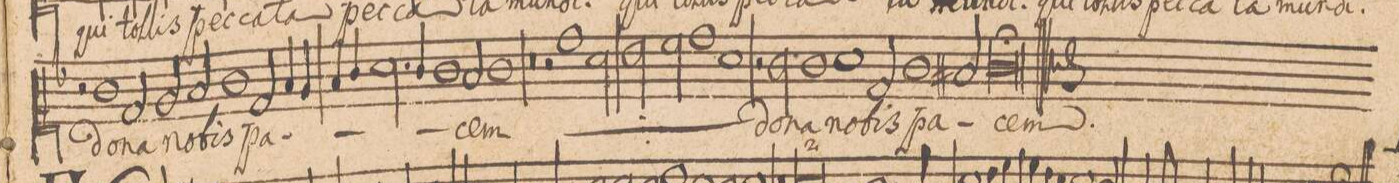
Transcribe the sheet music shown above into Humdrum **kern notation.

**kern	**text
*I"[CANTVS.]	*
*clefC1	*
*k[b-]	*
*met(C|)	*
*M2/1	*
2r	.
1g\	do-
=89-	=89-
2d/	-na
2e/	no-
2f/	-bis
=90-	=90-
1g\	pa-
2d/	.
4f/	.
4e/	.
=91-	=91-
4f/	.
4g/	.
2.a\	.
4g/	.
1g\	.
=92-	=92-
2f/	.
1g\	-cem
=93-	=93-
0r	.
=94-	=94-
2r	.
*	*ij
1dd\	do-
2a\	-na
=95-	=95-
2b-\	no-
2cc\	-bis
1dd\	pa-
=96-	=96-
1a\	-cem
2r	.
*	*Xij
2g\	do-
=97-	=97-
1g\	-na
1a\	no-
=98-	=98-
2d/	-bis
1g\	pa-
2f#X/	.
=99-	=99-
00.g\;	-cem.
=100-	=100-
=101-	=101-
==	==
*-	*-
